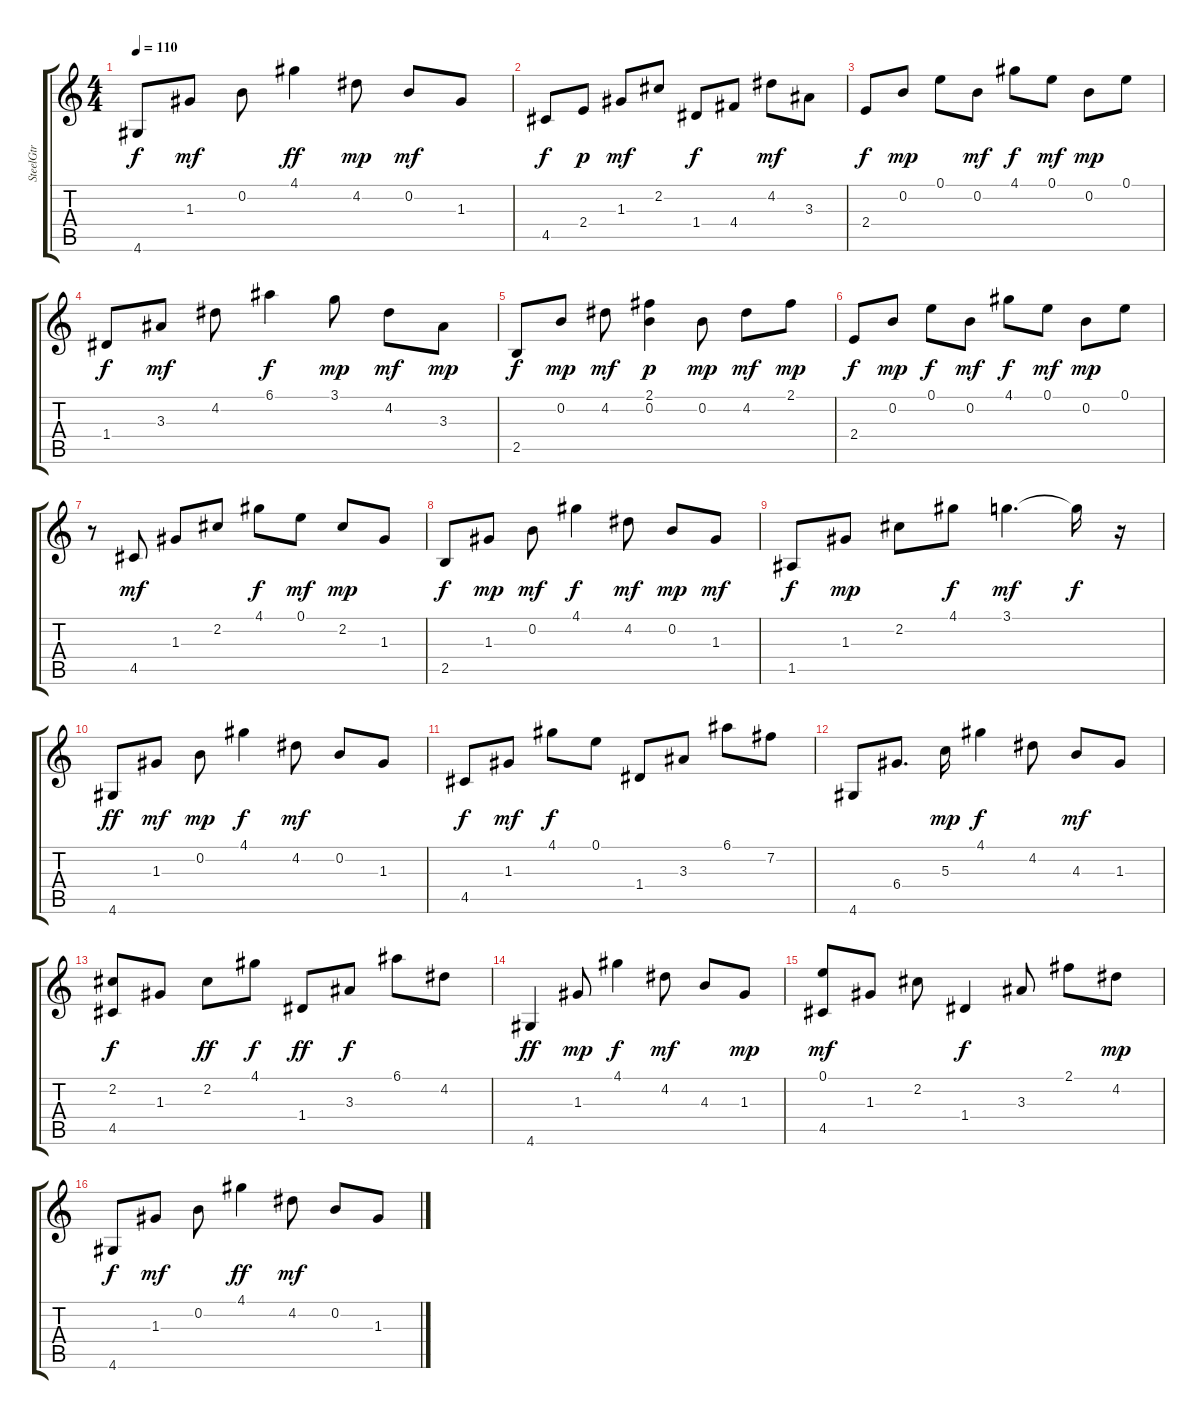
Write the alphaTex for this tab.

\track ("SteelGtr" "SteelGtr") {instrument acousticguitarsteel}
\staff {score tabs}
\tuning (E4 B3 G3 D3 A2 E2) {hide}
\ts (4 4)
\tempo 110
\clef g2
\ks c
4.6.8{dy f} 1.3.8{dy mf} 0.2.8 4.1.4{dy ff} 4.2.8{dy mp} 0.2.8{dy mf} 1.3.8 |
4.5.8{dy f} 2.4.8{dy p} 1.3.8{dy mf} 2.2.8 1.4.8{dy f} 4.4.8 4.2.8{dy mf} 3.3.8 |
2.4.8{dy f} 0.2.8{dy mp} 0.1.8 0.2.8{dy mf} 4.1.8{dy f} 0.1.8{dy mf} 0.2.8{dy mp} 0.1.8 |
1.4.8{dy f} 3.3.8{dy mf} 4.2.8 6.1.4{dy f} 3.1.8{dy mp} 4.2.8{dy mf} 3.3.8{dy mp} |
2.5.8{dy f} 0.2.8{dy mp} 4.2.8{dy mf} (2.1 0.2).4{dy p} 0.2.8{dy mp} 4.2.8{dy mf} 2.1.8{dy mp} |
2.4.8{dy f} 0.2.8{dy mp} 0.1.8{dy f} 0.2.8{dy mf} 4.1.8{dy f} 0.1.8{dy mf} 0.2.8{dy mp} 0.1.8 |
r.8 4.5.8{dy mf} 1.3.8 2.2.8 4.1.8{dy f} 0.1.8{dy mf} 2.2.8{dy mp} 1.3.8 |
2.5.8{dy f} 1.3.8{dy mp} 0.2.8{dy mf} 4.1.4{dy f} 4.2.8{dy mf} 0.2.8{dy mp} 1.3.8{dy mf} |
1.5.8{dy f} 1.3.8{dy mp} 2.2.8 4.1.8{dy f} 3.1.4{d dy mf} 3.1{t}.16{dy f} r.16 |
4.6.8{dy ff} 1.3.8{dy mf} 0.2.8{dy mp} 4.1.4{dy f} 4.2.8{dy mf} 0.2.8 1.3.8 |
4.5.8{dy f} 1.3.8{dy mf} 4.1.8{dy f} 0.1.8 1.4.8 3.3.8 6.1.8 7.2.8 |
4.6.8 6.4.8{d} 5.3.16{dy mp} 4.1.4{dy f} 4.2.8 4.3.8{dy mf} 1.3.8 |
(2.2 4.5).8{dy f} 1.3.8 2.2.8{dy ff} 4.1.8{dy f} 1.4.8{dy ff} 3.3.8{dy f} 6.1.8 4.2.8 |
4.6.4{dy ff} 1.3.8{dy mp} 4.1.4{dy f} 4.2.8{dy mf} 4.3.8 1.3.8{dy mp} |
(0.1 4.5).8{dy mf} 1.3.8 2.2.8 1.4.4{dy f} 3.3.8 2.1.8 4.2.8{dy mp} |
4.6.8{dy f} 1.3.8{dy mf} 0.2.8 4.1.4{dy ff} 4.2.8{dy mf} 0.2.8 1.3.8
